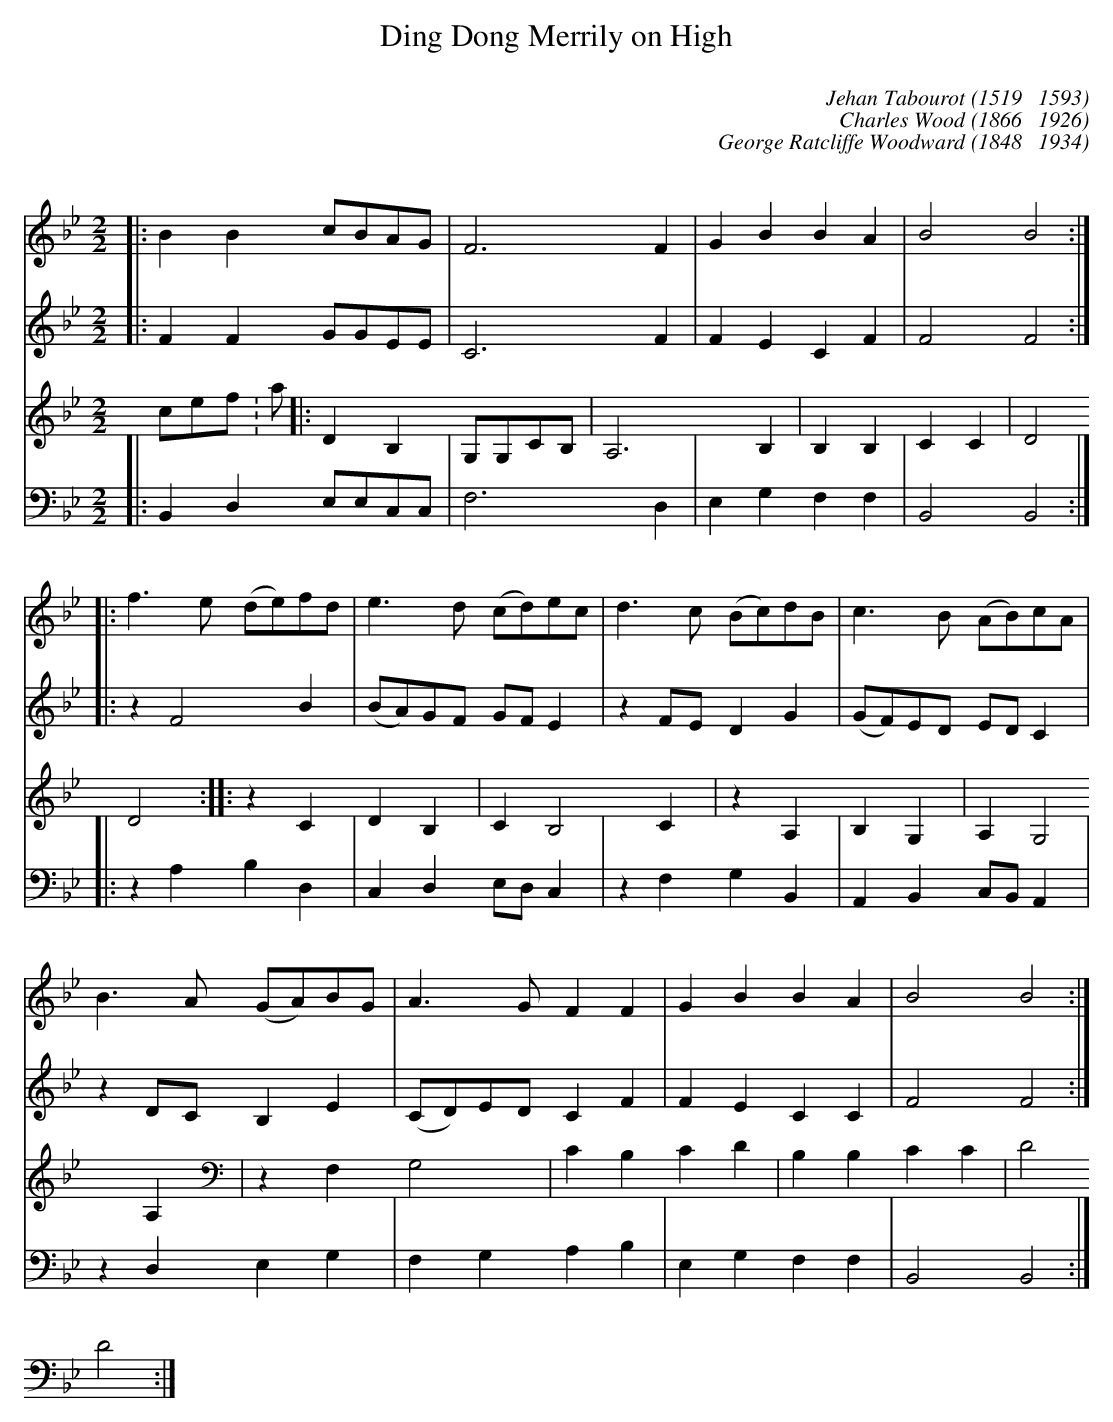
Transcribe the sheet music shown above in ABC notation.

X:1
C:
T:Ding Dong Merrily on High
C:Jehan Tabourot (1519   1593)
C:Charles Wood (1866   1926)
C:George Ratcliffe Woodward (1848   1934)
C:
M:2/2
L:1/8
K:Bbmaj
V:1
|: B2B2 cBAG | F6F2 | G2B2 B2A2 | B4 B4 :|
|: f2>e2 (de)fd | e2>d2 (cd)ec | d2>c2 (Bc)dB | c2>B2 (AB)cA |
B2>A2 (GA)BG | A2>G2 F2F2 | G2B2 B2A2 | B4 B4 :|
V:2
|: F2F2 GGEE | C6F2 | F2E2 C2F2 | F4F4 :|
|: z2F4B2 | (BA)GF GFE2 | z2FE D2G2 | (GF)ED EDC2 |
z2DC B,2E2 | (CD)ED C2F2 | F2E2 C2C2 | F4 F4 :|
V:3
clef: soprano |: D2B,2 G,G,CB, | A,6B,2  | B,2B,2 C2C2 | D4D4 :| |: z2C2 D2B,2 | C2B,4C2 | z2A,2 B,2G,2 | A,2G,4A,2 | z2F,2 G,4 | C2B,2 C2D2 | B,2B,2 C2C2 | D4 D4 :|
V:4
|: B,,2D,2 E,E,C,C, | F,6D,2 | E,2G,2 F,2F,2 | B,,4B,,4 :|
|: z2A,2 B,2D,2 | C,2D,2 E,D,C,2 | z2F,2 G,2B,,2 | A,,2B,,2 C,B,,A,,2 |
z2D,2 E,2G,2 | F,2G,2 A,2B,2 | E,2G,2 F,2F,2 | B,,4 B,,4 :|
